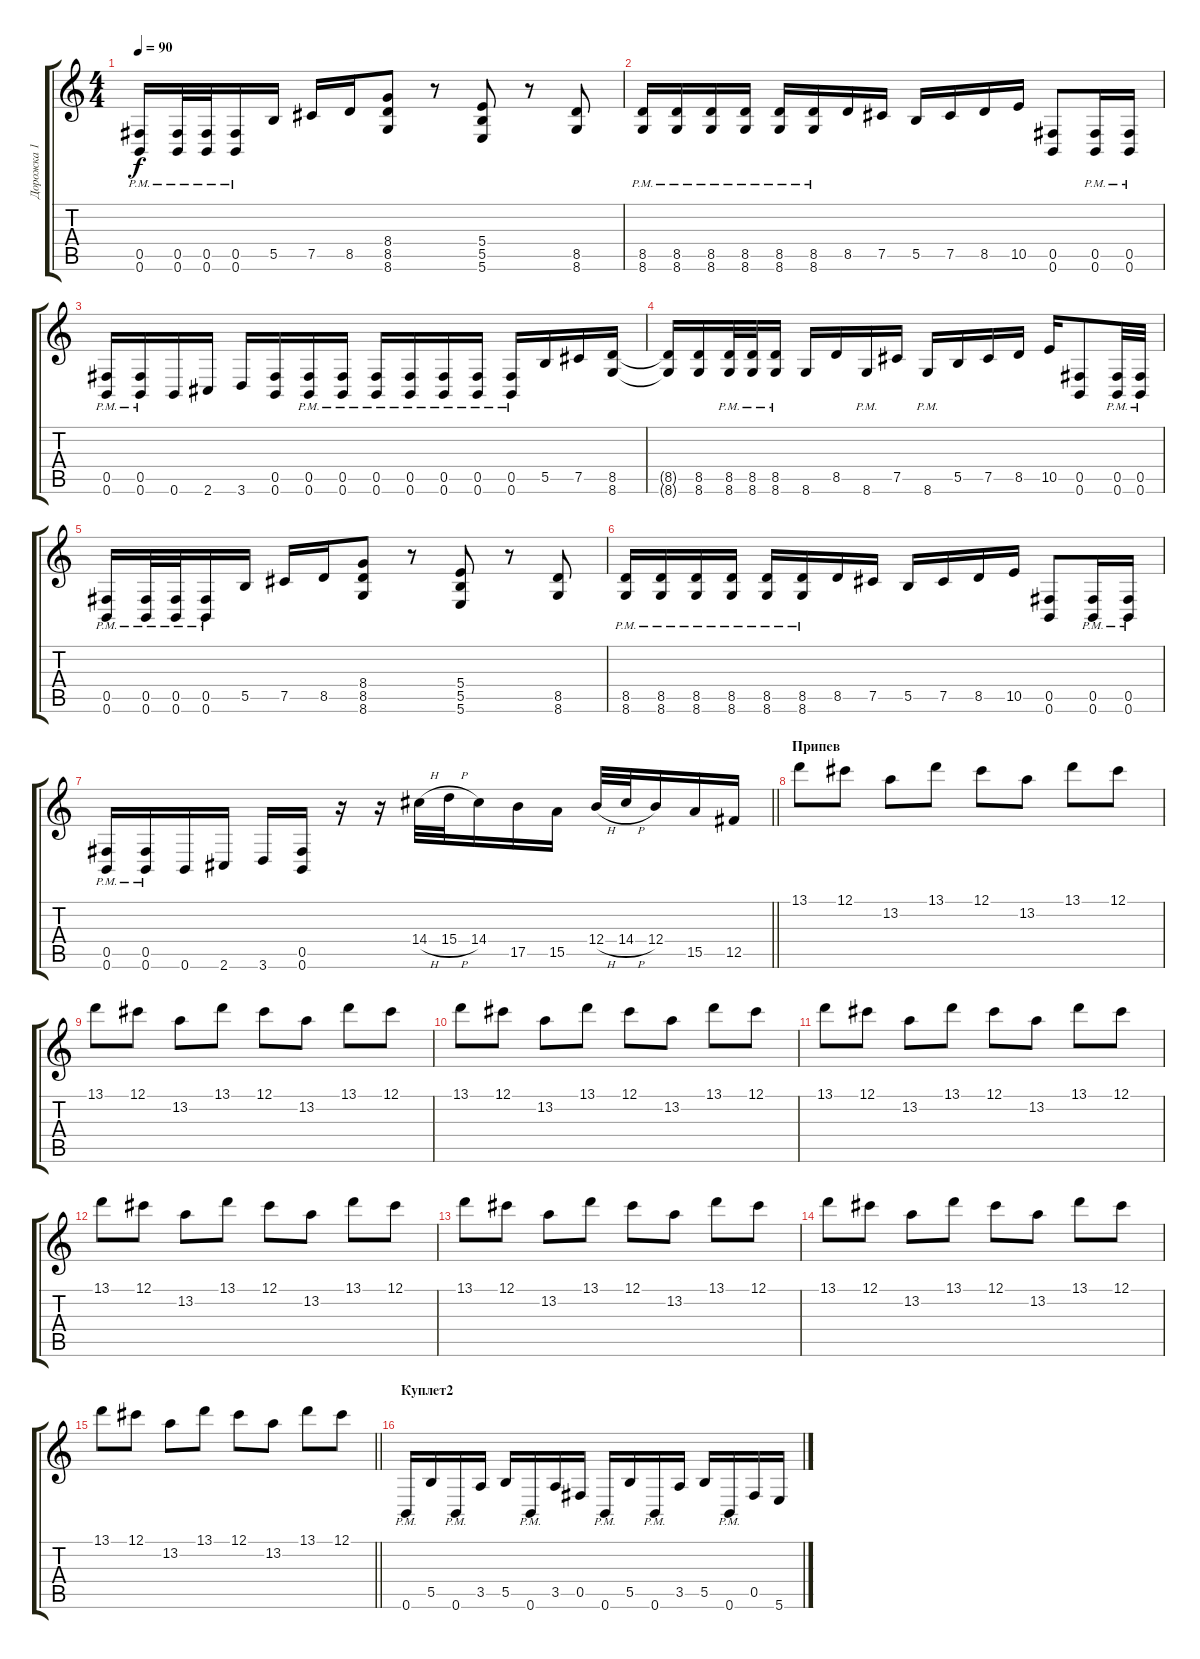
\track ("Дорожка 1" "Дорожка 1") {instrument overdrivenguitar}
\staff {score tabs}
\tuning (Db4 Ab3 E3 B2 Gb2 B1) {hide}
\ts (4 4)
\tempo 90
\clef g2
\ks c
(0.5{pm} 0.6{pm}).16{dy f} (0.5{pm} 0.6{pm}).32 (0.5{pm} 0.6{pm}).32 (0.5{pm} 0.6{pm}).16 5.5.16 7.5.16 8.5.16 (8.4 8.5 8.6).8 r.8 (5.4 5.5 5.6).8 r.8 (8.5 8.6).8 |
(8.5{pm} 8.6{pm}).16 (8.5{pm} 8.6{pm}).16 (8.5{pm} 8.6{pm}).16 (8.5{pm} 8.6{pm}).16 (8.5{pm} 8.6{pm}).16 (8.5{pm} 8.6{pm}).16 8.5.16 7.5.16 5.5.16 7.5.16 8.5.16 10.5.16 (0.5 0.6).8 (0.5{pm} 0.6{pm}).16 (0.5{pm} 0.6{pm}).16 |
(0.5{pm} 0.6{pm}).16 (0.5{pm} 0.6{pm}).16 0.6.16 2.6.16 3.6.16 (0.5 0.6).16 (0.5{pm} 0.6{pm}).16 (0.5{pm} 0.6{pm}).16 (0.5{pm} 0.6{pm}).16 (0.5{pm} 0.6{pm}).16 (0.5{pm} 0.6{pm}).16 (0.5{pm} 0.6{pm}).16 (0.5{pm} 0.6{pm}).16 5.5.16 7.5.16 (8.5 8.6).16 |
(8.5{t} 8.6{t}).16 (8.5 8.6).16 (8.5{pm} 8.6{pm}).32 (8.5{pm} 8.6{pm}).32 (8.5{pm} 8.6{pm}).16 8.6.16 8.5.16 8.6{pm}.16 7.5.16 8.6{pm}.16 5.5.16 7.5.16 8.5.16 10.5.16 (0.5 0.6).8 (0.5{pm} 0.6{pm}).32 (0.5{pm} 0.6{pm}).32 |
(0.5{pm} 0.6{pm}).16 (0.5{pm} 0.6{pm}).32 (0.5{pm} 0.6{pm}).32 (0.5{pm} 0.6{pm}).16 5.5.16 7.5.16 8.5.16 (8.4 8.5 8.6).8 r.8 (5.4 5.5 5.6).8 r.8 (8.5 8.6).8 |
(8.5{pm} 8.6{pm}).16 (8.5{pm} 8.6{pm}).16 (8.5{pm} 8.6{pm}).16 (8.5{pm} 8.6{pm}).16 (8.5{pm} 8.6{pm}).16 (8.5{pm} 8.6{pm}).16 8.5.16 7.5.16 5.5.16 7.5.16 8.5.16 10.5.16 (0.5 0.6).8 (0.5{pm} 0.6{pm}).16 (0.5{pm} 0.6{pm}).16 |
\barLineRight lightlight
(0.5{pm} 0.6{pm}).16 (0.5{pm} 0.6{pm}).16 0.6.16 2.6.16 3.6.16 (0.5 0.6).16 r.16 r.16 14.4{h}.32 15.4{h}.32 14.4.16 17.5.16 15.5.16 12.4{h}.32 14.4{h}.32 12.4.16 15.5.16 12.5.16 |
\section ("" "Припев")
13.1.8{volume 9} 12.1.8 13.2.8 13.1.8 12.1.8 13.2.8 13.1.8 12.1.8 |
13.1.8 12.1.8 13.2.8 13.1.8 12.1.8 13.2.8 13.1.8 12.1.8 |
13.1.8 12.1.8 13.2.8 13.1.8 12.1.8 13.2.8 13.1.8 12.1.8 |
13.1.8 12.1.8 13.2.8 13.1.8 12.1.8 13.2.8 13.1.8 12.1.8 |
13.1.8{volume 9} 12.1.8 13.2.8 13.1.8 12.1.8 13.2.8 13.1.8 12.1.8 |
13.1.8 12.1.8 13.2.8 13.1.8 12.1.8 13.2.8 13.1.8 12.1.8 |
13.1.8 12.1.8 13.2.8 13.1.8 12.1.8 13.2.8 13.1.8 12.1.8 |
\barLineRight lightlight
13.1.8 12.1.8 13.2.8 13.1.8 12.1.8 13.2.8 13.1.8 12.1.8 |
\section ("" "Куплет2")
0.6{pm}.16{volume 13} 5.5.16 0.6{pm}.16 3.5.16 5.5.16 0.6{pm}.16 3.5.16 0.5.16 0.6{pm}.16 5.5.16 0.6{pm}.16 3.5.16 5.5.16 0.6{pm}.16 0.5.16 5.6.16
